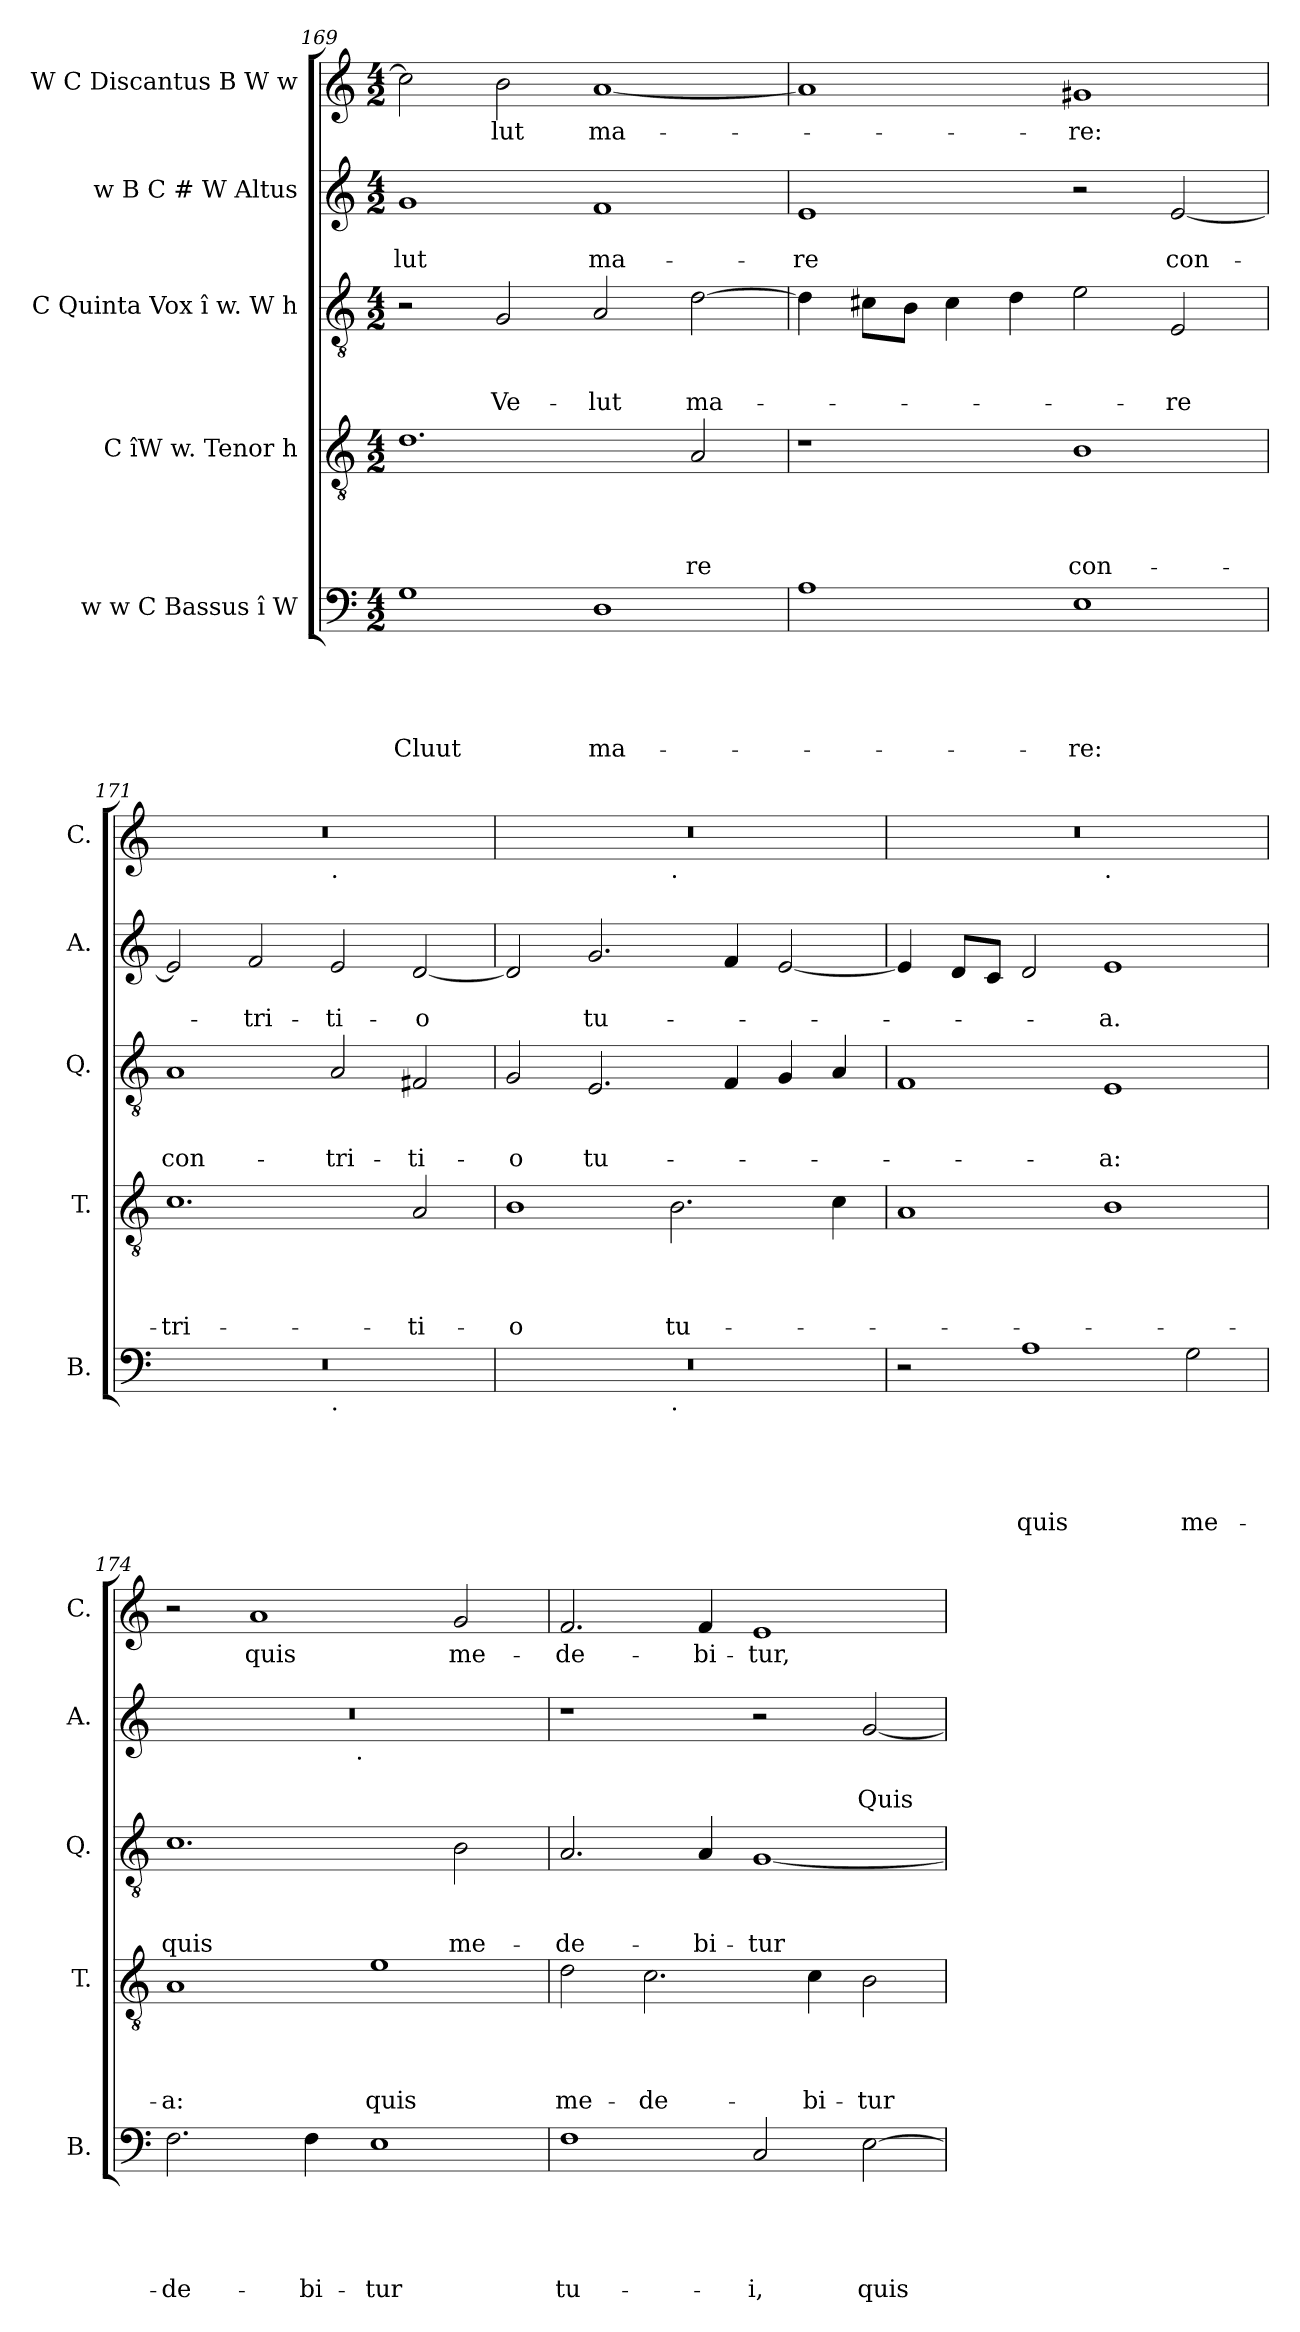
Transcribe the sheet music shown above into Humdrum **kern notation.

**kern	**text	**text	**text	**text	**text	**kern	**text	**text	**text	**text	**kern	**text	**text	**text	**kern	**text	**text	**kern	**text
*part5	*part5	*part5	*part5	*part5	*part5	*part4	*part4	*part4	*part4	*part4	*part3	*part3	*part3	*part3	*part2	*part2	*part2	*part1	*part1
*staff5	*staff5	*staff5	*staff5	*staff5	*staff5	*staff4	*staff4	*staff4	*staff4	*staff4	*staff3	*staff3	*staff3	*staff3	*staff2	*staff2	*staff2	*staff1	*staff1
*I"w w C Bassus î W	*	*	*	*	*	*I"C îW w. Tenor h	*	*	*	*	*I"C Quinta Vox î w. W h	*	*	*	*I"w B C # W Altus	*	*	*I"W C Discantus B W w	*
*I'B.	*	*	*	*	*	*I'T.	*	*	*	*	*I'Q.	*	*	*	*I'A.	*	*	*I'C.	*
*clefF4	*	*	*	*	*	*clefGv2	*	*	*	*	*clefGv2	*	*	*	*clefG2	*	*	*clefG2	*
*k[]	*	*	*	*	*	*k[]	*	*	*	*	*k[]	*	*	*	*k[]	*	*	*k[]	*
*C:	*	*	*	*	*	*C:	*	*	*	*	*C:	*	*	*	*C:	*	*	*C:	*
*M4/2	*	*	*	*	*	*M4/2	*	*	*	*	*M4/2	*	*	*	*M4/2	*	*	*M4/2	*
=169	=169	=169	=169	=169	=169	=169	=169	=169	=169	=169	=169	=169	=169	=169	=169	=169	=169	=169	=169
!	!	!	!	!	!LO:LY:b	!	!	!	!	!	!	!	!	!	!	!	!LO:LY:b	!	!
1G	.	.	.	.	-Cluut	1.d	.	.	.	.	2r	.	.	.	1g	.	-lut	2cc\]	.
!	!	!	!	!	!	!	!	!	!	!	!	!	!	!LO:LY:b	!	!	!	!	!LO:LY:b
.	.	.	.	.	.	.	.	.	.	.	2G/	.	.	Ve-	.	.	.	2b\	-lut
!	!	!	!	!	!LO:LY:b	!	!	!	!	!	!	!	!	!LO:LY:b	!	!	!LO:LY:b	!	!LO:LY:b
1D	.	.	.	.	ma-	.	.	.	.	.	2A/	.	.	-lut	1f	.	ma-	[<1a	ma-
!	!	!	!	!	!	!	!	!	!	!LO:LY:b	!	!	!	!LO:LY:b	!	!	!	!	!
.	.	.	.	.	.	2A/	.	.	.	-re	[<2d\	.	.	ma-	.	.	.	.	.
!!LO:LB:g=z
=170	=170	=170	=170	=170	=170	=170	=170	=170	=170	=170	=170	=170	=170	=170	=170	=170	=170	=170	=170
!	!	!	!	!	!	!	!	!	!	!	!	!	!	!	!	!	!LO:LY:b	!	!
1A	.	.	.	.	.	1r	.	.	.	.	4d\]	.	.	.	1e	.	-re	1a]	.
.	.	.	.	.	.	.	.	.	.	.	8c#X\L	.	.	.	.	.	.	.	.
.	.	.	.	.	.	.	.	.	.	.	8B\J	.	.	.	.	.	.	.	.
.	.	.	.	.	.	.	.	.	.	.	4c#\	.	.	.	.	.	.	.	.
.	.	.	.	.	.	.	.	.	.	.	4d\	.	.	.	.	.	.	.	.
!	!	!	!	!	!LO:LY:b	!	!	!	!	!LO:LY:b	!	!	!	!	!	!	!	!	!LO:LY:b
1E	.	.	.	.	-re:	1B	.	.	.	con-	2e\	.	.	.	2r	.	.	1g#X	-re:
!	!	!	!	!	!	!	!	!	!	!	!	!	!	!LO:LY:b	!	!	!LO:LY:b	!	!
.	.	.	.	.	.	.	.	.	.	.	2E/	.	.	-re	[<2e/	.	con-	.	.
=171	=171	=171	=171	=171	=171	=171	=171	=171	=171	=171	=171	=171	=171	=171	=171	=171	=171	=171	=171
!	!	!	!	!	!	!	!	!	!	!LO:LY:b	!	!	!	!LO:LY:b	!	!	!	!	!
*^	*	*	*	*	*	*	*	*	*	*	*	*	*	*	*	*	*	*^	*
0r	1ryy	.	.	.	.	.	1.c	.	.	.	-tri-	1A	.	.	con-	2e/]	.	.	0r	1ryy	.
!	!	!	!	!	!	!	!	!	!	!	!	!	!	!	!	!	!	!LO:LY:b	!	!	!
.	.	.	.	.	.	.	.	.	.	.	.	.	.	.	.	2f/	.	-tri-	.	.	.
!	!	!	!	!	!	!	!	!	!	!	!	!	!	!	!	!	!	!	!	!LO:TX:b:t=.	!
!	!LO:TX:b:t=.	!	!	!	!	!	!	!	!	!	!	!	!	!	!	!	!	!	!	!	!
!	!	!	!	!	!	!	!	!	!	!	!	!	!	!	!LO:LY:b	!	!	!LO:LY:b	!	!	!
.	1ryy	.	.	.	.	.	.	.	.	.	.	2A/	.	.	-tri-	2e/	.	-ti-	.	1ryy	.
!	!	!	!	!	!	!	!	!	!	!	!LO:LY:b	!	!	!	!LO:LY:b	!	!	!LO:LY:b	!	!	!
.	.	.	.	.	.	.	2A/	.	.	.	-ti-	2F#X/	.	.	-ti-	[<2d/	.	-o	.	.	.
=172	=172	=172	=172	=172	=172	=172	=172	=172	=172	=172	=172	=172	=172	=172	=172	=172	=172	=172	=172	=172	=172
!	!	!	!	!	!	!	!	!	!	!	!LO:LY:b	!	!	!	!LO:LY:b	!	!	!	!	!	!
0r	1ryy	.	.	.	.	.	1B	.	.	.	-o	2G/	.	.	-o	2d/]	.	.	0r	1ryy	.
!	!	!	!	!	!	!	!	!	!	!	!	!	!	!	!LO:LY:b	!	!	!LO:LY:b	!	!	!
.	.	.	.	.	.	.	.	.	.	.	.	2.E/	.	.	tu-	2.g/	.	tu-	.	.	.
!	!	!	!	!	!	!	!	!	!	!	!	!	!	!	!	!	!	!	!	!LO:TX:b:t=.	!
!	!LO:TX:b:t=.	!	!	!	!	!	!	!	!	!	!	!	!	!	!	!	!	!	!	!	!
!	!	!	!	!	!	!	!	!	!	!	!LO:LY:b	!	!	!	!	!	!	!	!	!	!
.	1ryy	.	.	.	.	.	2.B\	.	.	.	tu-	.	.	.	.	.	.	.	.	1ryy	.
.	.	.	.	.	.	.	.	.	.	.	.	4F/	.	.	.	4f/	.	.	.	.	.
.	.	.	.	.	.	.	.	.	.	.	.	4G/	.	.	.	[<2e/	.	.	.	.	.
.	.	.	.	.	.	.	4c\	.	.	.	.	4A/	.	.	.	.	.	.	.	.	.
*v	*v	*	*	*	*	*	*	*	*	*	*	*	*	*	*	*	*	*	*	*	*
=173	=173	=173	=173	=173	=173	=173	=173	=173	=173	=173	=173	=173	=173	=173	=173	=173	=173	=173	=173	=173
2r	.	.	.	.	.	1A	.	.	.	.	1F	.	.	.	4e/]	.	.	0r	1ryy	.
.	.	.	.	.	.	.	.	.	.	.	.	.	.	.	8d/L	.	.	.	.	.
.	.	.	.	.	.	.	.	.	.	.	.	.	.	.	8c/J	.	.	.	.	.
!	!	!	!	!	!LO:LY:b	!	!	!	!	!	!	!	!	!	!	!	!	!	!	!
1A	.	.	.	.	quis	.	.	.	.	.	.	.	.	.	2d/	.	.	.	.	.
!	!	!	!	!	!	!	!	!	!	!	!	!	!	!	!	!	!	!	!LO:TX:b:t=.	!
!	!	!	!	!	!	!	!	!	!	!	!	!	!	!LO:LY:b	!	!	!LO:LY:b	!	!	!
.	.	.	.	.	.	1B	.	.	.	.	1E	.	.	-a:	1e	.	-a.	.	1ryy	.
!	!	!	!	!	!LO:LY:b	!	!	!	!	!	!	!	!	!	!	!	!	!	!	!
2G\	.	.	.	.	me-	.	.	.	.	.	.	.	.	.	.	.	.	.	.	.
=174	=174	=174	=174	=174	=174	=174	=174	=174	=174	=174	=174	=174	=174	=174	=174	=174	=174	=174	=174	=174
!	!	!	!	!	!LO:LY:b	!	!	!	!	!LO:LY:b	!	!	!	!LO:LY:b	!	!	!	!	!	!
*	*	*	*	*	*	*	*	*	*	*	*	*	*	*	*^	*	*	*v	*v	*
2.F\	.	.	.	.	-de-	1A	.	.	.	-a:	1.c	.	.	quis	0r	2ryy	.	.	2r	.
!	!	!	!	!	!	!	!	!	!	!	!	!	!	!	!	!	!	!	!	!LO:LY:b
.	.	.	.	.	.	.	.	.	.	.	.	.	.	.	.	4...ryy	.	.	1a	quis
!	!	!	!	!	!LO:LY:b	!	!	!	!	!	!	!	!	!	!	!	!	!	!	!
4F\	.	.	.	.	-bi-	.	.	.	.	.	.	.	.	.	.	.	.	.	.	.
!	!	!	!	!	!	!	!	!	!	!	!	!	!	!	!	!LO:TX:b:t=.	!	!	!	!
.	.	.	.	.	.	.	.	.	.	.	.	.	.	.	.	1ryy	.	.	.	.
!	!	!	!	!	!LO:LY:b	!	!	!	!	!LO:LY:b	!	!	!	!	!	!	!	!	!	!
1E	.	.	.	.	-tur	1e	.	.	.	quis	.	.	.	.	.	.	.	.	.	.
!	!	!	!	!	!	!	!	!	!	!	!	!	!	!LO:LY:b	!	!	!	!	!	!LO:LY:b
.	.	.	.	.	.	.	.	.	.	.	2B\	.	.	me-	.	.	.	.	2g/	me-
.	.	.	.	.	.	.	.	.	.	.	.	.	.	.	.	32ryy	.	.	.	.
!!LO:LB:g=z
=175	=175	=175	=175	=175	=175	=175	=175	=175	=175	=175	=175	=175	=175	=175	=175	=175	=175	=175	=175	=175
!	!	!	!	!	!LO:LY:b	!	!	!	!	!LO:LY:b	!	!	!	!LO:LY:b	!	!	!	!	!	!LO:LY:b
*	*	*	*	*	*	*	*	*	*	*	*	*	*	*	*v	*v	*	*	*	*
1F	.	.	.	.	tu-	2d\	.	.	.	me-	2.A/	.	.	-de-	1r	.	.	2.f/	-de-
!	!	!	!	!	!	!	!	!	!	!LO:LY:b	!	!	!	!	!	!	!	!	!
.	.	.	.	.	.	2.c\	.	.	.	-de-	.	.	.	.	.	.	.	.	.
!	!	!	!	!	!	!	!	!	!	!	!	!	!	!LO:LY:b	!	!	!	!	!LO:LY:b
.	.	.	.	.	.	.	.	.	.	.	4A/	.	.	-bi-	.	.	.	4f/	-bi-
!	!	!	!	!	!LO:LY:b	!	!	!	!	!	!	!	!	!LO:LY:b	!	!	!	!	!LO:LY:b
2C/	.	.	.	.	-i,	.	.	.	.	.	[<1G	.	.	-tur	2r	.	.	1e	-tur,
!	!	!	!	!	!	!	!	!	!	!LO:LY:b	!	!	!	!	!	!	!	!	!
.	.	.	.	.	.	4c\	.	.	.	-bi-	.	.	.	.	.	.	.	.	.
!	!	!	!	!	!LO:LY:b	!	!	!	!	!LO:LY:b	!	!	!	!	!	!	!LO:LY:b	!	!
[>2E\	.	.	.	.	quis	2B\	.	.	.	-tur	.	.	.	.	[<2g/	.	Quis	.	.
=	=	=	=	=	=	=	=	=	=	=	=	=	=	=	=	=	=	=	=
*-	*-	*-	*-	*-	*-	*-	*-	*-	*-	*-	*-	*-	*-	*-	*-	*-	*-	*-	*-
